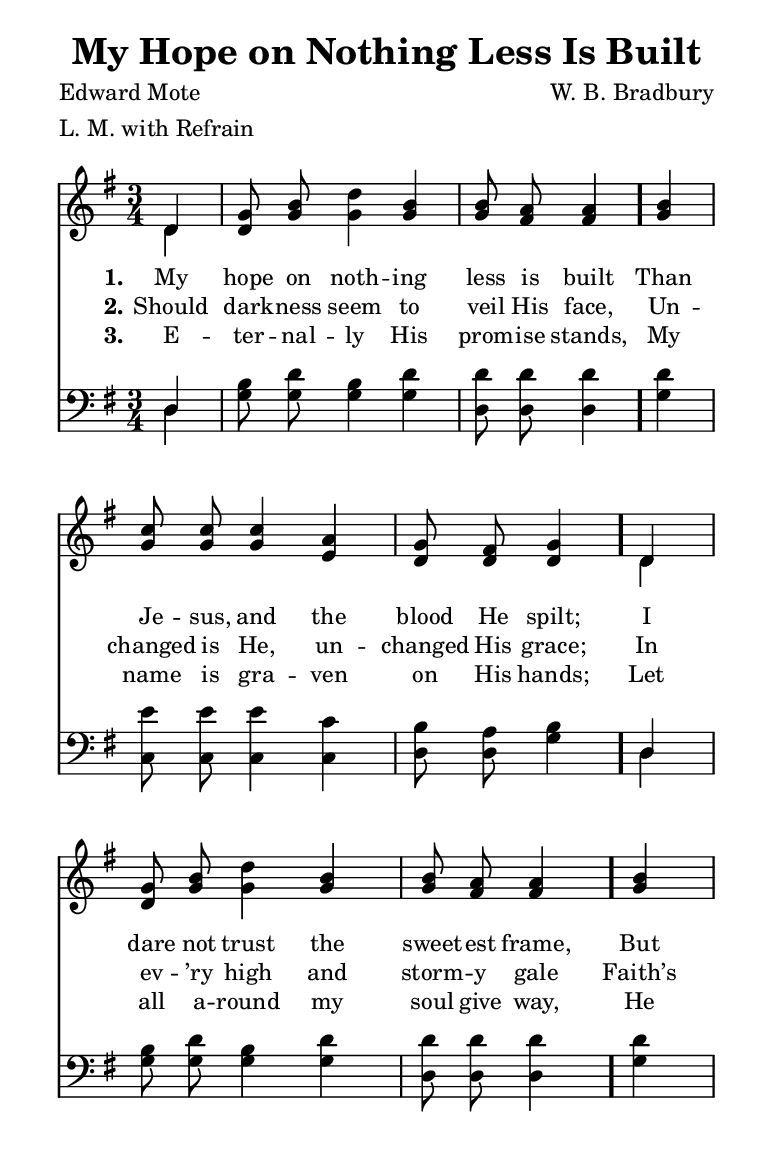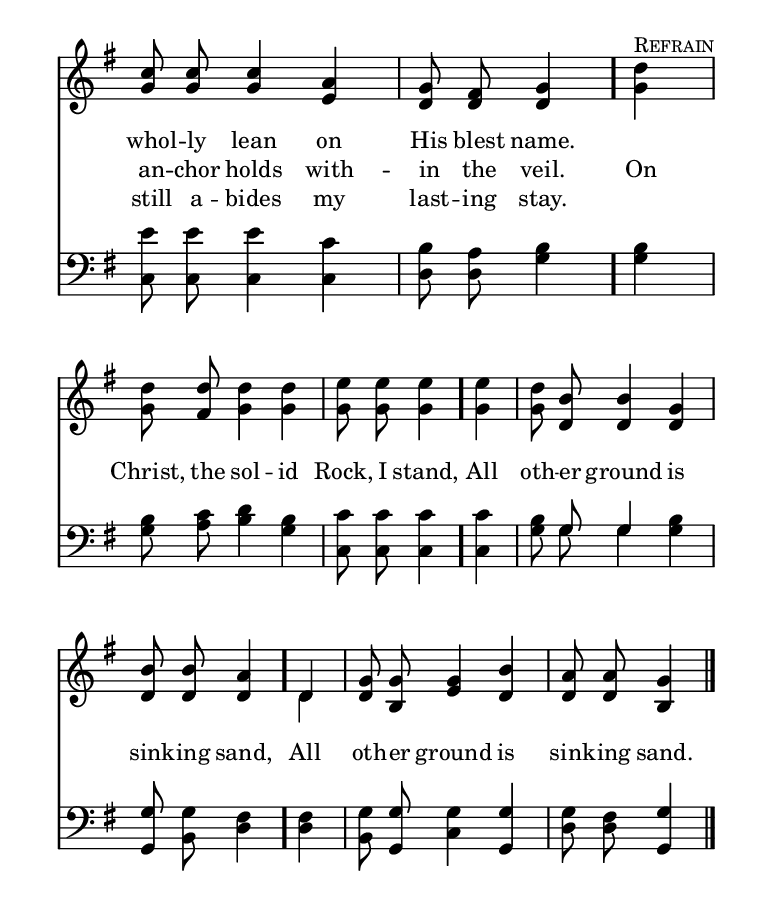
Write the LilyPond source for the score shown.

\include "common/global.ily"
\paper {
  \include "common/paper.ily"
  ragged-bottom = ##t
  ragged-last-bottom = ##t
  page-count = ##f
}

\header{
  %gospel
  hymnnumber = "7"
  title = "My Hope on Nothing Less Is Built"
  tunename = "Foundation"
  meter = "L. M. with Refrain" % original has 6—8s.
  poet = "Edward Mote"
  composer = "W. B. Bradbury"
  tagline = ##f
}

patternA = { c4 | c8 c8 c4 c4 | c8 c8 c4 } % all phrases

global = {
  \include "common/overrides.ily"
  \override Staff.TimeSignature.style = #'numbered
  \time 3/4
  \once \override Score.MetronomeMark.transparent = ##t
  \tempo 4 = 66
  \key g \major
  \partial 4
  \autoBeamOff
}

notesSoprano = {
\global
\relative c' {

  \changePitch \patternA { d  | g b d b | b a a   }
  \changePitch \patternA { b  | c c c a | g fis g }
  \changePitch \patternA { d  | g b d b | b a a   }
  \changePitch \patternA { b  | c c c a | g fis g }

  << s^\markup { \small \caps "Refrain" }
  \changePitch \patternA { d' | d d d d | e e e   } >>
  \changePitch \patternA { e  | d b b g | b b a   }
  \changePitch \patternA { d, | g g g b | a a g   }
  \bar "|."

}
}

notesAlto = {
\global
\relative e' {

  \changePitch \patternA { d | d g g g   | g fis fis }
  \changePitch \patternA { g | g g g e   | d d d     }
  \changePitch \patternA { d | d g g g   | g fis fis }
  \changePitch \patternA { g | g g g e   | d d d     }

  \changePitch \patternA { g | g fis g g | g g g     }
  \changePitch \patternA { g | g d d d   | d d d     }
  \changePitch \patternA { d | d b e d   | d d b     }

}
}

notesTenor = {
\global
\relative a, {


  \changePitch \patternA { d   | b' d b d | d d d   }
  \changePitch \patternA { d   | e e e c  | b a b   }
  \changePitch \patternA { d,  | b' d b d | d d d   }
  \changePitch \patternA { d   | e e e c  | b a b   }

  \changePitch \patternA { b   | b c d b  | c c c   }
  \changePitch \patternA { c   | b g g b  | g g fis }
  \changePitch \patternA { fis | g g g g  | g fis g }

}
}

notesBass = {
\global
\relative f {


  \changePitch \patternA { d | g g g g  | d d d   }
  \changePitch \patternA { g | c, c c c | d d g   }
  \changePitch \patternA { d | g g g g  | d d d   }
  \changePitch \patternA { g | c, c c c | d d g   }

  \changePitch \patternA { g | g a b g  | c, c c  }
  \changePitch \patternA { c | g' g g g | g, b d  }
  \changePitch \patternA { d | b g c g  | d' d g, }

}
}

Refrain = \lyricmode {

  On Christ, the sol -- id Rock, I stand, \bar "."
  All oth -- er ground is sink -- ing sand, \bar "."
  All oth -- er ground is sink -- ing sand. \bar "."

}

wordsA = \lyricmode {
\set stanza = "1."

  My hope on noth -- ing less is built \bar "."
  Than Je -- sus, and the blood He spilt; \bar "."
  I dare not trust the sweet -- est frame, \bar "."
  But whol -- ly lean on His blest name. \bar "."
}

wordsB = \lyricmode {
\set stanza = "2."

  Should dark -- ness seem to veil His face,
  Un -- changed is He, un -- changed His grace;
  In ev -- ’ry high and storm -- y gale
  Faith’s an -- chor holds with -- in the veil. \eogbreak
  \Refrain
}

wordsC = \lyricmode {
\set stanza = "3."

  E -- ter -- nal -- ly His prom -- ise stands,
  My name is gra -- ven on His hands;
  Let all a -- round my soul give way,
  He still a -- bides my last -- ing stay.
}


\score {
  \context ChoirStaff <<
    \context Staff = upper <<
      \set Staff.autoBeaming = ##f
      \set ChoirStaff.systemStartDelimiter = #'SystemStartBar
      \set ChoirStaff.printPartCombineTexts = ##f
      \partcombine #'(2 . 11) \notesSoprano \notesAlto
      \context NullVoice = sopranos { \voiceOne << \notesSoprano >> }
      \context Lyrics = one   \lyricsto sopranos \wordsA
      \context Lyrics = two   \lyricsto sopranos \wordsB
      \context Lyrics = three \lyricsto sopranos \wordsC
    >>
    \context Staff = men <<
      \set Staff.autoBeaming = ##f
      \clef bass
      \set ChoirStaff.printPartCombineTexts = ##f
      \partcombine #'(2 . 11) \notesTenor \notesBass
    >>
  >>
  \layout {
    \include "common/layout.ily"
  }
  #(cond ((ly:get-option 'eog-midi-permitted) #{ \midi{
    \include "common/midi.ily"
  } #}))
}

\version "2.19.49"  % necessary for upgrading to future LilyPond versions.

% vi:set et ts=2 sw=2 ai nocindent syntax=lilypond:
